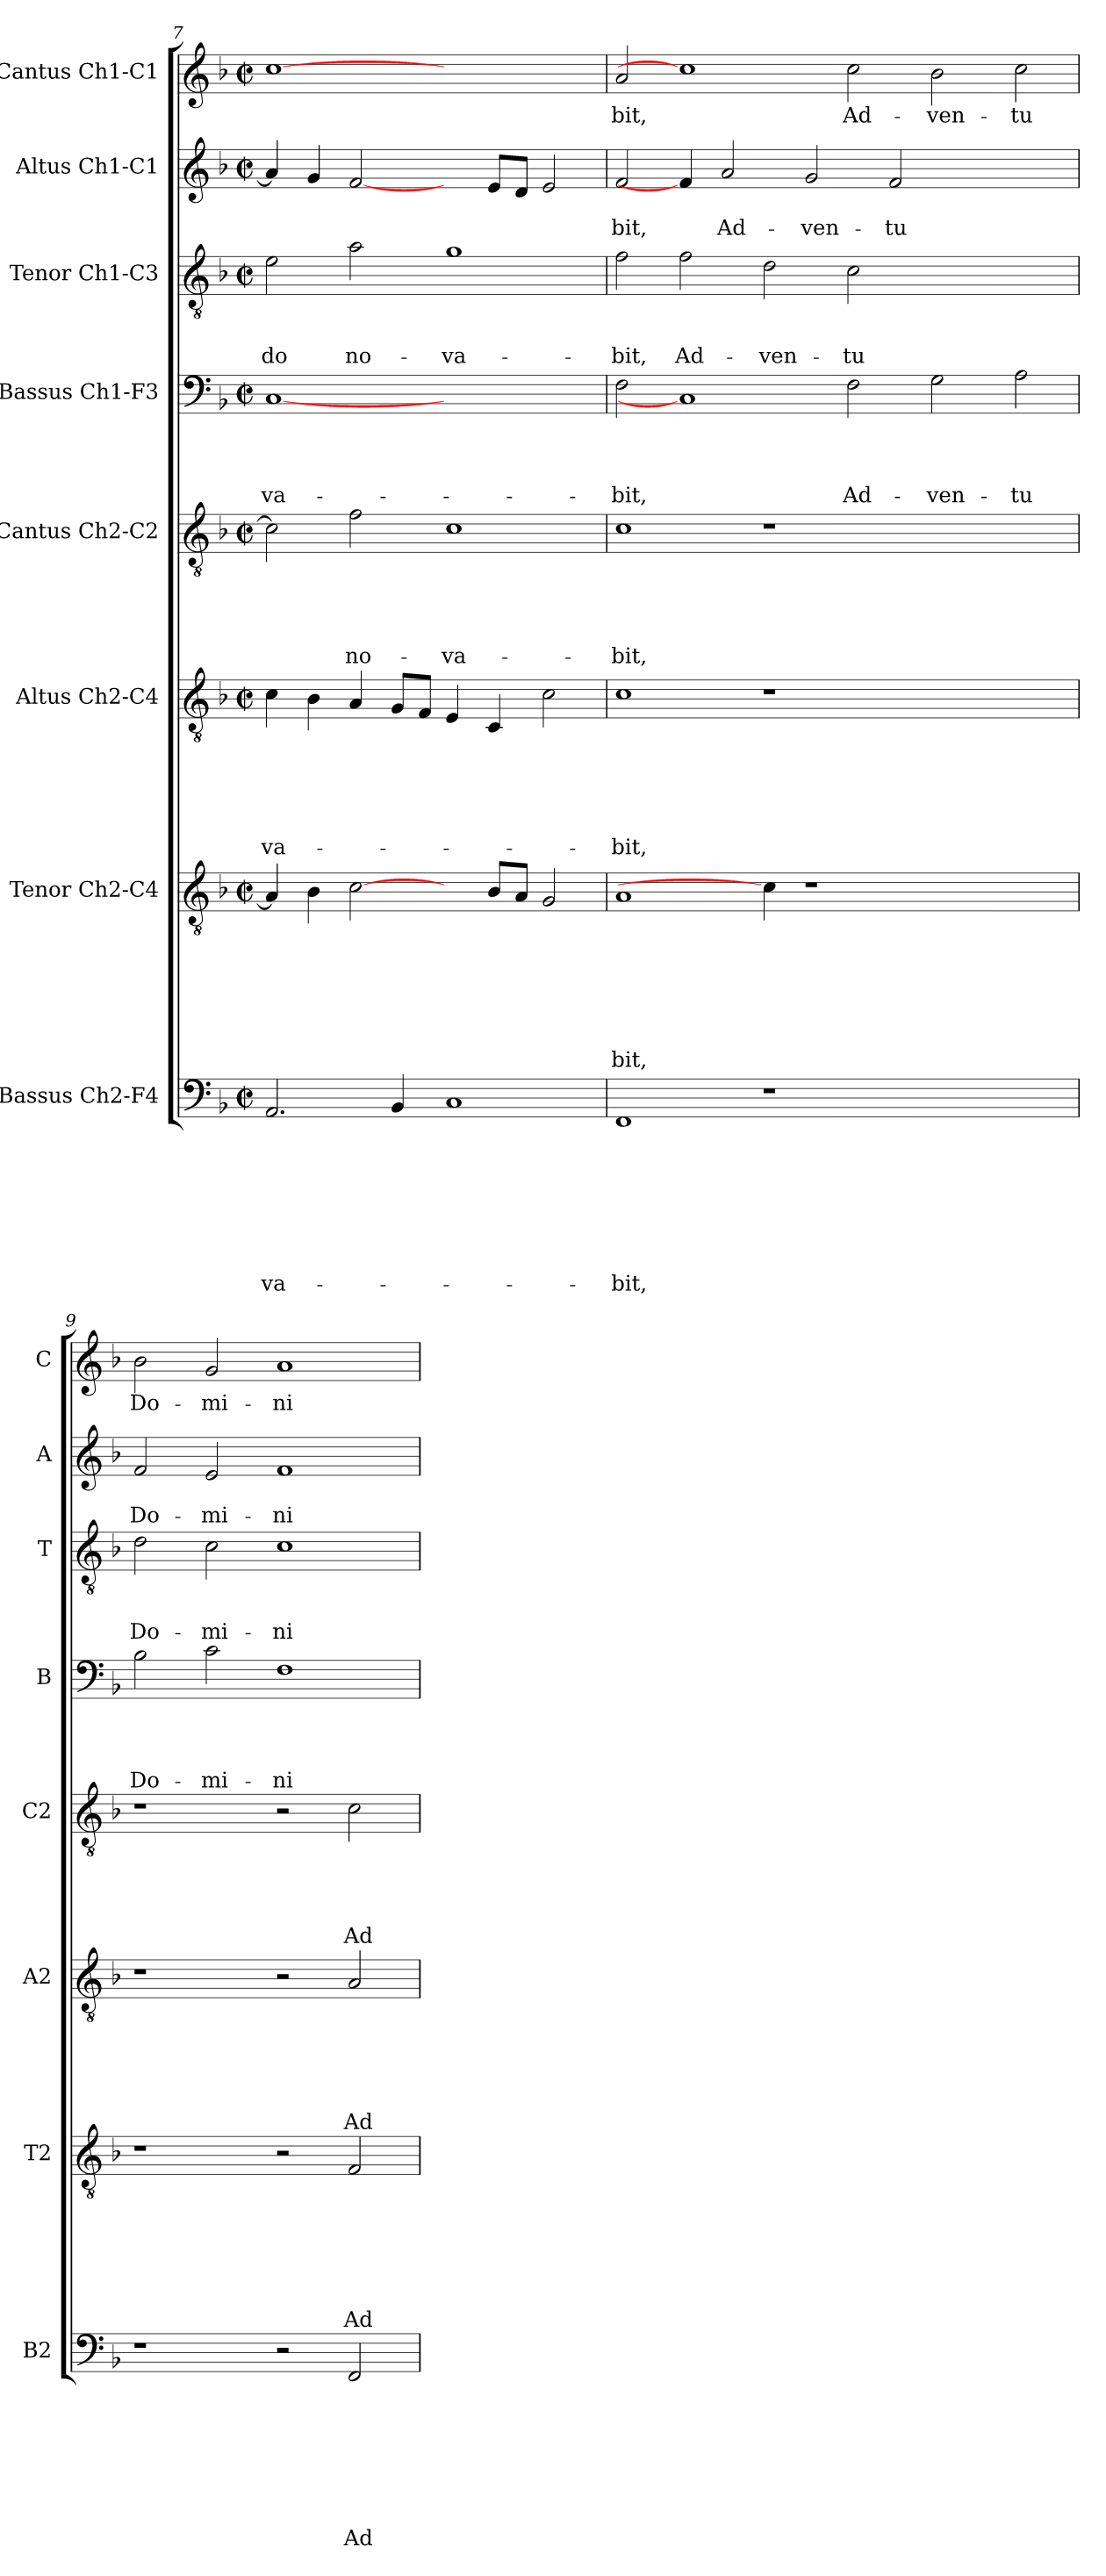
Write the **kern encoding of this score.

**kern	**text	**text	**text	**text	**text	**text	**text	**text	**kern	**text	**text	**text	**text	**text	**text	**text	**kern	**text	**text	**text	**text	**text	**text	**kern	**text	**text	**text	**text	**text	**kern	**text	**text	**text	**text	**kern	**text	**text	**text	**kern	**text	**text	**kern	**text
*part8	*part8	*part8	*part8	*part8	*part8	*part8	*part8	*part8	*part7	*part7	*part7	*part7	*part7	*part7	*part7	*part7	*part6	*part6	*part6	*part6	*part6	*part6	*part6	*part5	*part5	*part5	*part5	*part5	*part5	*part4	*part4	*part4	*part4	*part4	*part3	*part3	*part3	*part3	*part2	*part2	*part2	*part1	*part1
*staff8	*staff8	*staff8	*staff8	*staff8	*staff8	*staff8	*staff8	*staff8	*staff7	*staff7	*staff7	*staff7	*staff7	*staff7	*staff7	*staff7	*staff6	*staff6	*staff6	*staff6	*staff6	*staff6	*staff6	*staff5	*staff5	*staff5	*staff5	*staff5	*staff5	*staff4	*staff4	*staff4	*staff4	*staff4	*staff3	*staff3	*staff3	*staff3	*staff2	*staff2	*staff2	*staff1	*staff1
*I"Bassus Ch2-F4	*	*	*	*	*	*	*	*	*I"Tenor Ch2-C4	*	*	*	*	*	*	*	*I"Altus Ch2-C4	*	*	*	*	*	*	*I"Cantus Ch2-C2	*	*	*	*	*	*I"Bassus Ch1-F3	*	*	*	*	*I"Tenor Ch1-C3	*	*	*	*I"Altus Ch1-C1	*	*	*I"Cantus Ch1-C1	*
*I'B2	*	*	*	*	*	*	*	*	*I'T2	*	*	*	*	*	*	*	*I'A2	*	*	*	*	*	*	*I'C2	*	*	*	*	*	*I'B	*	*	*	*	*I'T	*	*	*	*I'A	*	*	*I'C	*
*clefF4	*	*	*	*	*	*	*	*	*clefGv2	*	*	*	*	*	*	*	*clefGv2	*	*	*	*	*	*	*clefGv2	*	*	*	*	*	*clefF4	*	*	*	*	*clefGv2	*	*	*	*clefG2	*	*	*clefG2	*
*k[b-]	*	*	*	*	*	*	*	*	*k[b-]	*	*	*	*	*	*	*	*k[b-]	*	*	*	*	*	*	*k[b-]	*	*	*	*	*	*k[b-]	*	*	*	*	*k[b-]	*	*	*	*k[b-]	*	*	*k[b-]	*
*F:	*	*	*	*	*	*	*	*	*F:	*	*	*	*	*	*	*	*F:	*	*	*	*	*	*	*F:	*	*	*	*	*	*F:	*	*	*	*	*F:	*	*	*	*F:	*	*	*F:	*
*M2/2	*	*	*	*	*	*	*	*	*M2/2	*	*	*	*	*	*	*	*M2/2	*	*	*	*	*	*	*M2/2	*	*	*	*	*	*M2/2	*	*	*	*	*M2/2	*	*	*	*M2/2	*	*	*M2/2	*
*met(c|)	*	*	*	*	*	*	*	*	*met(c|)	*	*	*	*	*	*	*	*met(c|)	*	*	*	*	*	*	*met(c|)	*	*	*	*	*	*met(c|)	*	*	*	*	*met(c|)	*	*	*	*met(c|)	*	*	*met(c|)	*
=7	=7	=7	=7	=7	=7	=7	=7	=7	=7	=7	=7	=7	=7	=7	=7	=7	=7	=7	=7	=7	=7	=7	=7	=7	=7	=7	=7	=7	=7	=7	=7	=7	=7	=7	=7	=7	=7	=7	=7	=7	=7	=7	=7
!	!	!	!	!	!	!	!	!LO:LY:b	!	!	!	!	!	!	!	!	!	!	!	!	!	!	!LO:LY:b	!	!	!	!	!	!	!	!	!	!	!LO:LY:b	!	!	!	!LO:LY:b	!	!	!	!	!
2.AA/	.	.	.	.	.	.	.	-va-	4A/]	.	.	.	.	.	.	.	4c\	.	.	.	.	.	-va-	2c\]	.	.	.	.	.	[1C	.	.	.	-va-	2e\	.	.	-do	4a/]	.	.	[1cc	.
.	.	.	.	.	.	.	.	.	4B-\	.	.	.	.	.	.	.	4B-\	.	.	.	.	.	.	.	.	.	.	.	.	.	.	.	.	.	.	.	.	.	4g/	.	.	.	.
!	!	!	!	!	!	!	!	!	!	!	!	!	!	!	!	!	!	!	!	!	!	!	!	!	!	!	!	!	!LO:LY:b	!	!	!	!	!	!	!	!	!LO:LY:b	!	!	!	!	!
.	.	.	.	.	.	.	.	.	[2c\	.	.	.	.	.	.	.	4A/	.	.	.	.	.	.	2f\	.	.	.	.	no-	.	.	.	.	.	2a\	.	.	no-	[2f/	.	.	.	.
4BB-/	.	.	.	.	.	.	.	.	.	.	.	.	.	.	.	.	8G/L	.	.	.	.	.	.	.	.	.	.	.	.	.	.	.	.	.	.	.	.	.	.	.	.	.	.
.	.	.	.	.	.	.	.	.	.	.	.	.	.	.	.	.	8F/J	.	.	.	.	.	.	.	.	.	.	.	.	.	.	.	.	.	.	.	.	.	.	.	.	.	.
!	!	!	!	!	!	!	!	!	!	!	!	!	!	!	!	!	!	!	!	!	!	!	!	!	!	!	!	!	!LO:LY:b	!	!	!	!	!	!	!	!	!LO:LY:b	!	!	!	!	!
1C	.	.	.	.	.	.	.	.	4ryy	.	.	.	.	.	.	.	4E/	.	.	.	.	.	.	1c	.	.	.	.	-va-	1ryy	.	.	.	.	1g	.	.	-va-	4ryy	.	.	1ryy	.
.	.	.	.	.	.	.	.	.	8B-/L	.	.	.	.	.	.	.	4C/	.	.	.	.	.	.	.	.	.	.	.	.	.	.	.	.	.	.	.	.	.	8e/L	.	.	.	.
.	.	.	.	.	.	.	.	.	8A/J	.	.	.	.	.	.	.	.	.	.	.	.	.	.	.	.	.	.	.	.	.	.	.	.	.	.	.	.	.	8d/J	.	.	.	.
.	.	.	.	.	.	.	.	.	2G/	.	.	.	.	.	.	.	2c\	.	.	.	.	.	.	.	.	.	.	.	.	.	.	.	.	.	.	.	.	.	2e/	.	.	.	.
=8	=8	=8	=8	=8	=8	=8	=8	=8	=8	=8	=8	=8	=8	=8	=8	=8	=8	=8	=8	=8	=8	=8	=8	=8	=8	=8	=8	=8	=8	=8	=8	=8	=8	=8	=8	=8	=8	=8	=8	=8	=8	=8	=8
!	!	!	!	!	!	!	!	!LO:LY:b	!	!	!	!	!	!	!	!LO:LY:b	!	!	!	!	!	!	!LO:LY:b	!	!	!	!	!	!LO:LY:b	!	!	!	!	!LO:LY:b	!	!	!	!LO:LY:b	!	!	!LO:LY:b	!	!LO:LY:b
1FF	.	.	.	.	.	.	.	-bit,	1A	.	.	.	.	.	.	-bit,	1c	.	.	.	.	.	-bit,	1c	.	.	.	.	-bit,	2F\	.	.	.	-bit,	2f\	.	.	-bit,	2f/	.	-bit,	2a/	-bit,
!	!	!	!	!	!	!	!	!	!	!	!	!	!	!	!	!	!	!	!	!	!	!	!	!	!	!	!	!	!	!	!	!	!	!	!	!	!	!LO:LY:b	!	!	!	!	!
.	.	.	.	.	.	.	.	.	.	.	.	.	.	.	.	.	.	.	.	.	.	.	.	.	.	.	.	.	.	1C]	.	.	.	.	2f\	.	.	Ad-	4f/]	.	.	1cc]	.
!	!	!	!	!	!	!	!	!	!	!	!	!	!	!	!	!	!	!	!	!	!	!	!	!	!	!	!	!	!	!	!	!	!	!	!	!	!	!	!	!	!LO:LY:b	!	!
.	.	.	.	.	.	.	.	.	.	.	.	.	.	.	.	.	.	.	.	.	.	.	.	.	.	.	.	.	.	.	.	.	.	.	.	.	.	.	2a/	.	Ad-	.	.
!	!	!	!	!	!	!	!	!	!	!	!	!	!	!	!	!	!	!	!	!	!	!	!	!	!	!	!	!	!	!	!	!	!	!	!	!	!	!LO:LY:b	!	!	!	!	!
1r	.	.	.	.	.	.	.	.	4c\]	.	.	.	.	.	.	.	1r	.	.	.	.	.	.	1r	.	.	.	.	.	.	.	.	.	.	2d\	.	.	-ven-	.	.	.	.	.
!	!	!	!	!	!	!	!	!	!	!	!	!	!	!	!	!	!	!	!	!	!	!	!	!	!	!	!	!	!	!	!	!	!	!	!	!	!	!	!	!	!LO:LY:b	!	!
.	.	.	.	.	.	.	.	.	1r	.	.	.	.	.	.	.	.	.	.	.	.	.	.	.	.	.	.	.	.	.	.	.	.	.	.	.	.	.	2g/	.	-ven-	.	.
!	!	!	!	!	!	!	!	!	!	!	!	!	!	!	!	!	!	!	!	!	!	!	!	!	!	!	!	!	!	!	!	!	!	!LO:LY:b	!	!	!	!LO:LY:b	!	!	!	!	!LO:LY:b
.	.	.	.	.	.	.	.	.	.	.	.	.	.	.	.	.	.	.	.	.	.	.	.	.	.	.	.	.	.	2F\	.	.	.	Ad-	2c\	.	.	-tu	.	.	.	2cc\	Ad-
!	!	!	!	!	!	!	!	!	!	!	!	!	!	!	!	!	!	!	!	!	!	!	!	!	!	!	!	!	!	!	!	!	!	!	!	!	!	!	!	!	!LO:LY:b	!	!
.	.	.	.	.	.	.	.	.	.	.	.	.	.	.	.	.	.	.	.	.	.	.	.	.	.	.	.	.	.	.	.	.	.	.	.	.	.	.	2f/	.	-tu	.	.
!	!	!	!	!	!	!	!	!	!	!	!	!	!	!	!	!	!	!	!	!	!	!	!	!	!	!	!	!	!	!	!	!	!	!LO:LY:b	!	!	!	!	!	!	!	!	!LO:LY:b
1ryy	.	.	.	.	.	.	.	.	.	.	.	.	.	.	.	.	1ryy	.	.	.	.	.	.	1ryy	.	.	.	.	.	2G\	.	.	.	-ven-	1ryy	.	.	.	.	.	.	2b-\	-ven-
.	.	.	.	.	.	.	.	.	2.ryy	.	.	.	.	.	.	.	.	.	.	.	.	.	.	.	.	.	.	.	.	.	.	.	.	.	.	.	.	.	2.ryy	.	.	.	.
!	!	!	!	!	!	!	!	!	!	!	!	!	!	!	!	!	!	!	!	!	!	!	!	!	!	!	!	!	!	!	!	!	!	!LO:LY:b	!	!	!	!	!	!	!	!	!LO:LY:b
.	.	.	.	.	.	.	.	.	.	.	.	.	.	.	.	.	.	.	.	.	.	.	.	.	.	.	.	.	.	2A\	.	.	.	-tu	.	.	.	.	.	.	.	2cc\	-tu
=9	=9	=9	=9	=9	=9	=9	=9	=9	=9	=9	=9	=9	=9	=9	=9	=9	=9	=9	=9	=9	=9	=9	=9	=9	=9	=9	=9	=9	=9	=9	=9	=9	=9	=9	=9	=9	=9	=9	=9	=9	=9	=9	=9
!	!	!	!	!	!	!	!	!	!	!	!	!	!	!	!	!	!	!	!	!	!	!	!	!	!	!	!	!	!	!	!	!	!	!LO:LY:b	!	!	!	!LO:LY:b	!	!	!LO:LY:b	!	!LO:LY:b
1r	.	.	.	.	.	.	.	.	1r	.	.	.	.	.	.	.	1r	.	.	.	.	.	.	1r	.	.	.	.	.	2B-\	.	.	.	Do-	2d\	.	.	Do-	2f/	.	Do-	2b-\	Do-
!	!	!	!	!	!	!	!	!	!	!	!	!	!	!	!	!	!	!	!	!	!	!	!	!	!	!	!	!	!	!	!	!	!	!LO:LY:b	!	!	!	!LO:LY:b	!	!	!LO:LY:b	!	!LO:LY:b
.	.	.	.	.	.	.	.	.	.	.	.	.	.	.	.	.	.	.	.	.	.	.	.	.	.	.	.	.	.	2c\	.	.	.	-mi-	2c\	.	.	-mi-	2e/	.	-mi-	2g/	-mi-
!	!	!	!	!	!	!	!	!	!	!	!	!	!	!	!	!	!	!	!	!	!	!	!	!	!	!	!	!	!	!	!	!	!	!LO:LY:b	!	!	!	!LO:LY:b	!	!	!LO:LY:b	!	!LO:LY:b
2r	.	.	.	.	.	.	.	.	2r	.	.	.	.	.	.	.	2r	.	.	.	.	.	.	2r	.	.	.	.	.	1F	.	.	.	-ni	1c	.	.	-ni	1f	.	-ni	1a	-ni
!	!	!	!	!	!	!	!	!LO:LY:b	!	!	!	!	!	!	!	!LO:LY:b	!	!	!	!	!	!	!LO:LY:b	!	!	!	!	!	!LO:LY:b	!	!	!	!	!	!	!	!	!	!	!	!	!	!
2FF/	.	.	.	.	.	.	.	Ad-	2F/	.	.	.	.	.	.	Ad-	2A/	.	.	.	.	.	Ad-	2c\	.	.	.	.	Ad-	.	.	.	.	.	.	.	.	.	.	.	.	.	.
=	=	=	=	=	=	=	=	=	=	=	=	=	=	=	=	=	=	=	=	=	=	=	=	=	=	=	=	=	=	=	=	=	=	=	=	=	=	=	=	=	=	=	=
*-	*-	*-	*-	*-	*-	*-	*-	*-	*-	*-	*-	*-	*-	*-	*-	*-	*-	*-	*-	*-	*-	*-	*-	*-	*-	*-	*-	*-	*-	*-	*-	*-	*-	*-	*-	*-	*-	*-	*-	*-	*-	*-	*-
